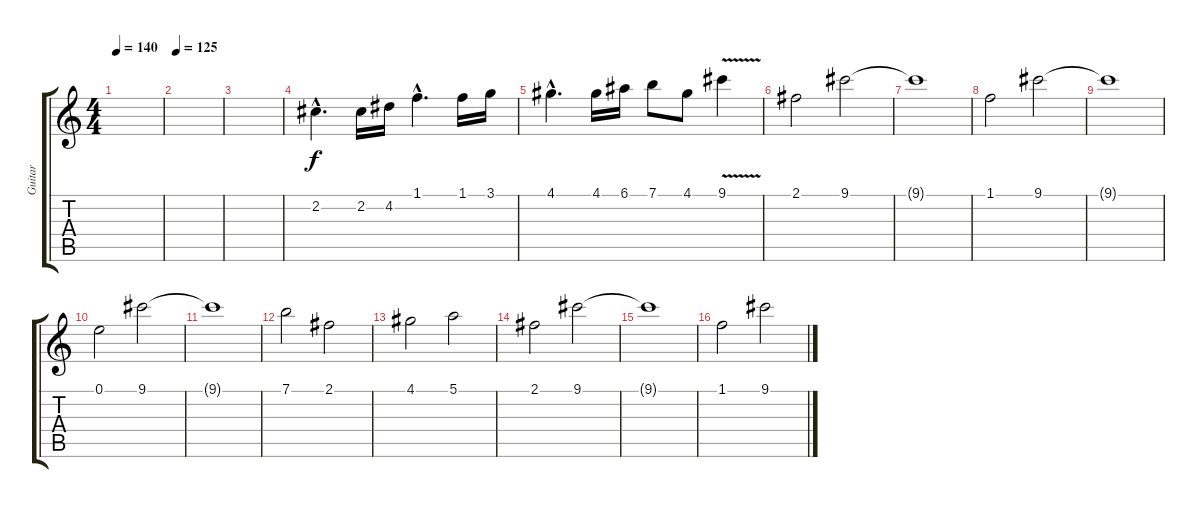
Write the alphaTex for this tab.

\track ("Guitar" "Guitar") {instrument distortionguitar}
\staff {score tabs}
\tuning (E4 B3 G3 D3 A2 E2) {hide}
\ts (4 4)
\tempo 140
\clef g2
\ks c
|
\tempo 125
|
|
2.2{hac}.4{d} 2.2.16 4.2.16 1.1{hac}.4{d} 1.1.16 3.1.16 |
4.1{hac}.4{d} 4.1.16 6.1.16 7.1.8 4.1.8 9.1{v}.4 |
2.1.2 9.1.2 |
9.1{t}.1 |
1.1.2 9.1.2 |
9.1{t}.1 |
0.1.2 9.1.2 |
9.1{t}.1 |
7.1.2 2.1.2 |
4.1.2 5.1.2 |
2.1.2 9.1.2 |
9.1{t}.1 |
1.1.2 9.1.2
